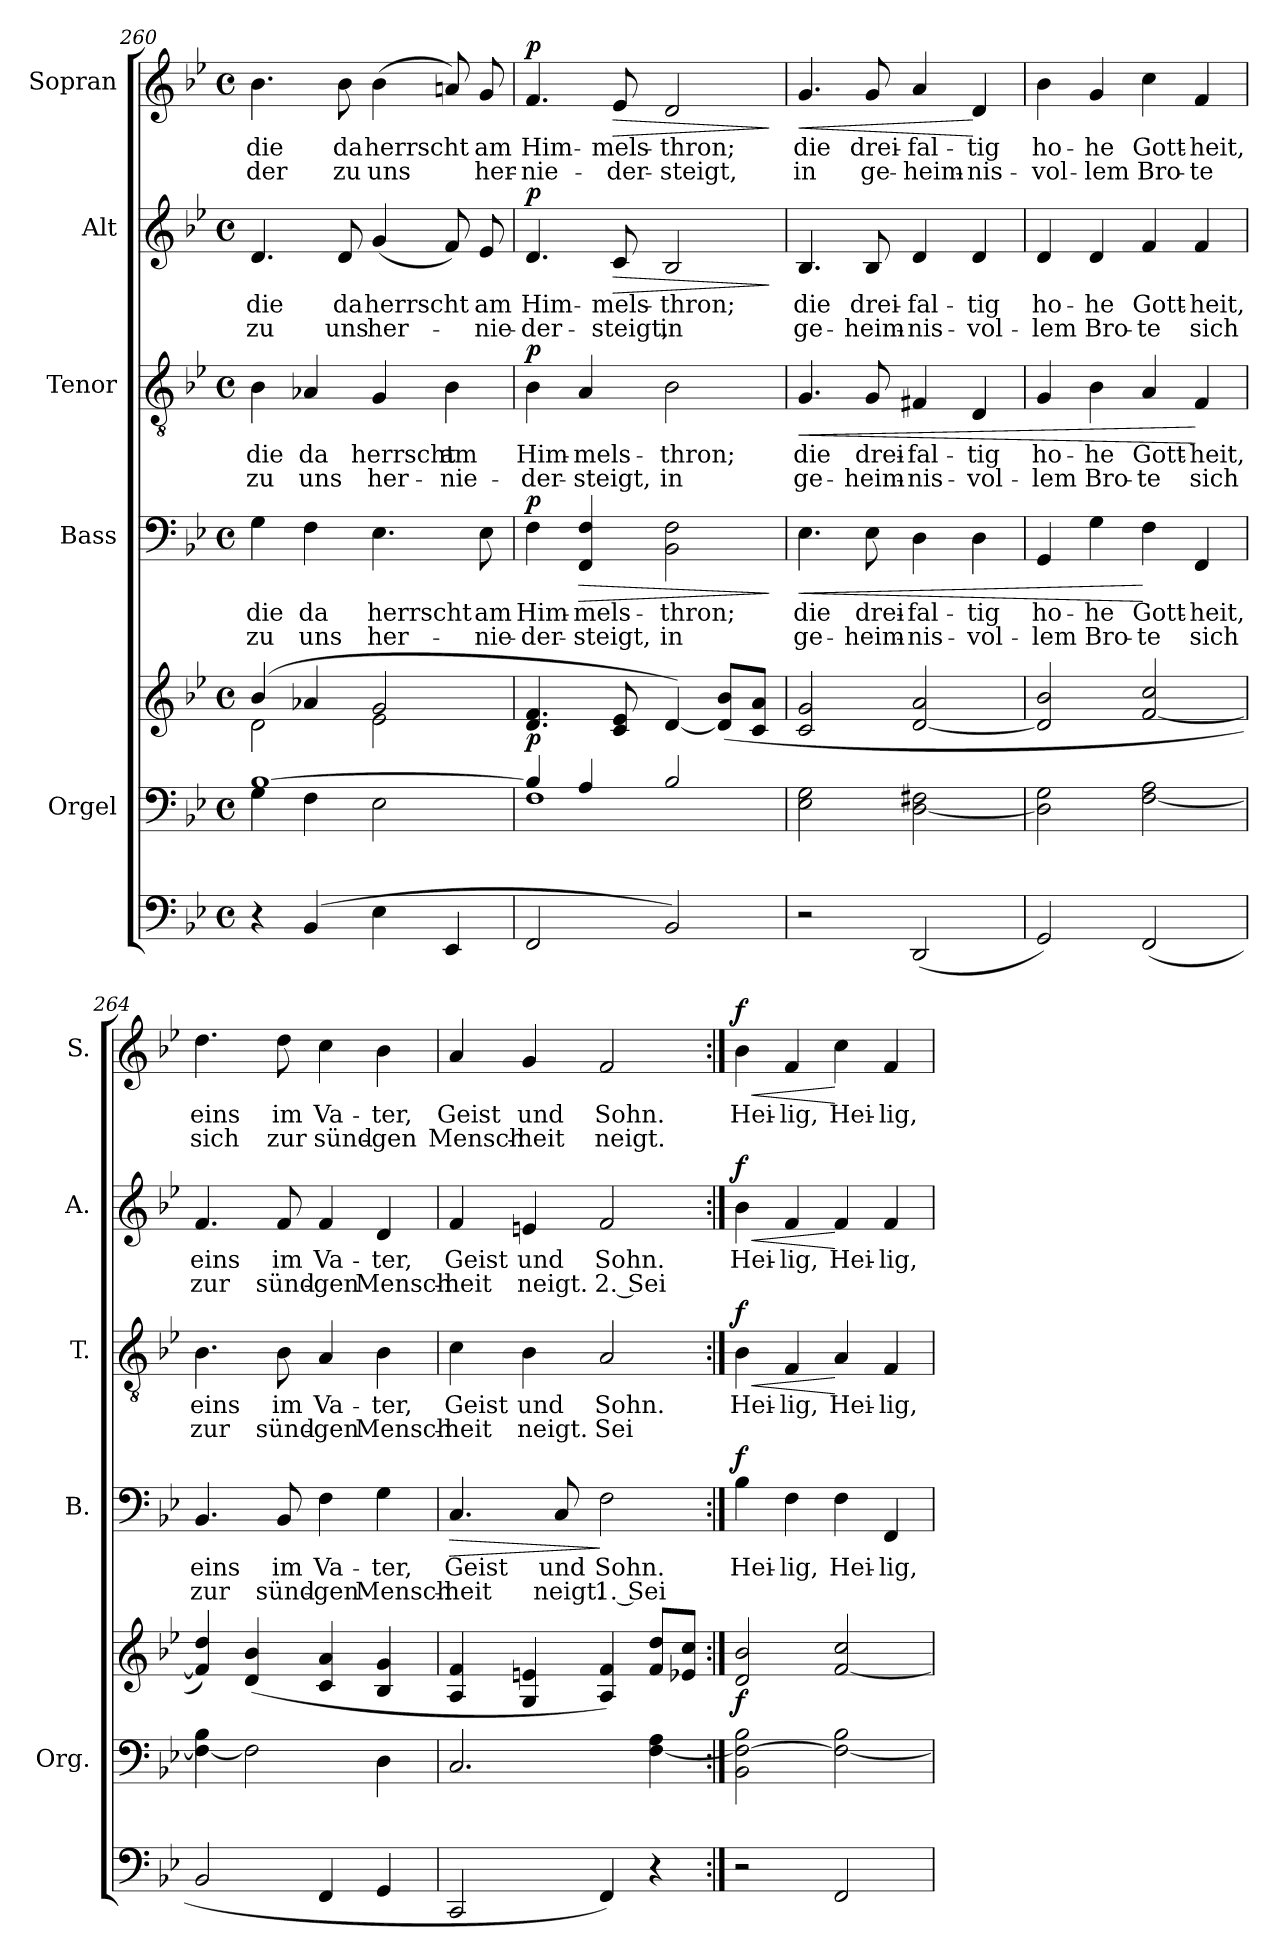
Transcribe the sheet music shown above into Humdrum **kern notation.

**kern	**kern	**kern	**dynam	**kern	**text	**text	**dynam	**kern	**text	**text	**dynam	**kern	**text	**text	**dynam	**kern	**text	**text	**dynam
*part6	*part5	*part5	*part5	*part4	*part4	*part4	*part4	*part3	*part3	*part3	*part3	*part2	*part2	*part2	*part2	*part1	*part1	*part1	*part1
*staff7	*staff6	*staff5	*staff5/6	*staff4	*staff4	*staff4	*staff4	*staff3	*staff3	*staff3	*staff3	*staff2	*staff2	*staff2	*staff2	*staff1	*staff1	*staff1	*staff1
*	*I"Orgel	*	*	*I"Bass	*	*	*	*I"Tenor	*	*	*	*I"Alt	*	*	*	*I"Sopran	*	*	*
*	*I'Org.	*	*	*I'B.	*	*	*	*I'T.	*	*	*	*I'A.	*	*	*	*I'S.	*	*	*
*clefF4	*clefF4	*clefG2	*	*clefF4	*	*	*	*clefGv2	*	*	*	*clefG2	*	*	*	*clefG2	*	*	*
*k[b-e-]	*k[b-e-]	*k[b-e-]	*	*k[b-e-]	*	*	*	*k[b-e-]	*	*	*	*k[b-e-]	*	*	*	*k[b-e-]	*	*	*
*B-:	*B-:	*B-:	*	*B-:	*	*	*	*B-:	*	*	*	*B-:	*	*	*	*B-:	*	*	*
*M4/4	*M4/4	*M4/4	*	*M4/4	*	*	*	*M4/4	*	*	*	*M4/4	*	*	*	*M4/4	*	*	*
*met(c)	*met(c)	*met(c)	*	*met(c)	*	*	*	*met(c)	*	*	*	*met(c)	*	*	*	*met(c)	*	*	*
=260	=260	=260	=260	=260	=260	=260	=260	=260	=260	=260	=260	=260	=260	=260	=260	=260	=260	=260	=260
*	*^	*^	*	*	*	*	*	*	*	*	*	*	*	*	*	*	*	*	*
!	!	!	!	!	!	!	!LO:LY:b	!LO:LY:b	!	!	!LO:LY:b	!LO:LY:b	!	!	!LO:LY:b	!LO:LY:b	!	!	!LO:LY:b	!LO:LY:b	!
4r	[>1B-	4G\	(4b-/	2d\	.	4G\	die	zu	.	4B-\	die	zu	.	4.d/	die	zu	.	4.b-\	die	der	.
!	!	!	!	!	!	!	!LO:LY:b	!LO:LY:b	!	!	!LO:LY:b	!LO:LY:b	!	!	!	!	!	!	!	!	!
(4BB-/	.	4F\	4a-X/	.	.	4F\	da	uns	.	4A-X/	da	uns	.	.	.	.	.	.	.	.	.
!	!	!	!	!	!	!	!	!	!	!	!	!	!	!	!LO:LY:b	!LO:LY:b	!	!	!LO:LY:b	!LO:LY:b	!
.	.	.	.	.	.	.	.	.	.	.	.	.	.	8d/	da	uns	.	8b-\	da	zu	.
!	!	!	!	!	!	!	!LO:LY:b	!LO:LY:b	!	!	!LO:LY:b	!LO:LY:b	!	!	!LO:LY:b	!LO:LY:b	!	!	!LO:LY:b	!LO:LY:b	!
4E-\	.	2E-\	2g/	2e-\	.	4.E-\	herrscht	her-	.	4G/	herrscht	her-	.	(<4g/	herrscht	her-	.	(>4b-\	herrscht	uns	.
!	!	!	!	!	!	!	!	!	!	!	!LO:LY:b	!LO:LY:b	!	!	!	!	!	!	!	!	!
4EE-/	.	.	.	.	.	.	.	.	.	4B-\	am	-nie-	.	8f/)	.	.	.	8an/)	.	.	.
!	!	!	!	!	!	!	!LO:LY:b	!LO:LY:b	!	!	!	!	!	!	!LO:LY:b	!LO:LY:b	!	!	!LO:LY:b	!LO:LY:b	!
.	.	.	.	.	.	8E-\	am	-nie-	.	.	.	.	.	8e-/	am	-nie-	.	8g/	am	her-	.
*	*	*	*v	*v	*	*	*	*	*	*	*	*	*	*	*	*	*	*	*	*	*
=261	=261	=261	=261	=261	=261	=261	=261	=261	=261	=261	=261	=261	=261	=261	=261	=261	=261	=261	=261	=261
!	!	!	!	!LO:DY:b	!	!LO:LY:b	!LO:LY:b	!LO:DY:a	!	!LO:LY:b	!LO:LY:b	!LO:DY:a	!	!LO:LY:b	!LO:LY:b	!LO:DY:a	!	!LO:LY:b	!LO:LY:b	!LO:DY:a
2FF/	4B-/]	1F	4.d/ 4.f/	p	4F\	Him-	-der-	p	4B-\	Him-	-der-	p	4.d/	Him-	-der-	p	4.f/	Him-	-nie-	p
!	!	!	!	!	!	!LO:LY:b	!LO:LY:b	!LO:HP:b	!	!LO:LY:b	!LO:LY:b	!	!	!	!	!	!	!	!	!
.	4A/	.	.	.	4FF/ 4F/	-mels-	-steigt,	>	4A/	-mels-	-steigt,	.	.	.	.	.	.	.	.	.
!	!	!	!	!	!	!	!	!	!	!	!	!	!	!LO:LY:b	!LO:LY:b	!LO:HP:b	!	!LO:LY:b	!LO:LY:b	!LO:HP:b
.	.	.	8c/ 8e-/	.	.	.	.	.	.	.	.	.	8c/	-mels-	-steigt,	>	8e-/	-mels-	-der-	>
!	!	!	!	!	!	!LO:LY:b	!LO:LY:b	!	!	!LO:LY:b	!LO:LY:b	!	!	!LO:LY:b	!LO:LY:b	!	!	!LO:LY:b	!LO:LY:b	!
2BB-/)	2B-/	.	[4d/)	.	2BB-\ 2F\	-thron;	in	.	2B-\	-thron;	in	.	2B-/	-thron;	in	.	2d/	-thron;	-steigt,	.
.	.	.	(>8d/] 8b-/L	.	.	.	.	.	.	.	.	.	.	.	.	.	.	.	.	.
.	.	.	8c/ 8a/J	.	.	.	.	.	.	.	.	.	.	.	.	.	.	.	.	.
*	*v	*v	*	*	*	*	*	*	*	*	*	*	*	*	*	*	*	*	*	*
.	.	.	.	.	.	.	]	.	.	.	.	.	.	.	]	.	.	.	]
=262	=262	=262	=262	=262	=262	=262	=262	=262	=262	=262	=262	=262	=262	=262	=262	=262	=262	=262	=262
!	!	!	!	!	!LO:LY:b	!LO:LY:b	!LO:HP:b	!	!LO:LY:b	!LO:LY:b	!LO:HP:b	!	!LO:LY:b	!LO:LY:b	!	!	!LO:LY:b	!LO:LY:b	!LO:HP:b
2r	2E-\ 2G\	2c/ 2g/	.	4.E-\	die	ge-	<	4.G/	die	ge-	<	4.B-/	die	ge-	.	4.g/	die	in	<
!	!	!	!	!	!LO:LY:b	!LO:LY:b	!	!	!LO:LY:b	!LO:LY:b	!	!	!LO:LY:b	!LO:LY:b	!	!	!LO:LY:b	!LO:LY:b	!
.	.	.	.	8E-\	drei-	-heim-	.	8G/	drei-	-heim-	.	8B-/	drei-	-heim-	.	8g/	drei-	ge-	.
!	!	!	!	!	!LO:LY:b	!LO:LY:b	!	!	!LO:LY:b	!LO:LY:b	!	!	!LO:LY:b	!LO:LY:b	!	!	!LO:LY:b	!LO:LY:b	!
(<2DD/	[<2D\ 2F#X\	[2d/ 2a/	.	4D\	-fal-	-nis-	.	4F#X/	-fal-	-nis-	.	4d/	-fal-	-nis-	.	4a/	-fal-	-heim-	.
!	!	!	!	!	!LO:LY:b	!LO:LY:b	!	!	!LO:LY:b	!LO:LY:b	!	!	!LO:LY:b	!LO:LY:b	!	!	!LO:LY:b	!LO:LY:b	!
.	.	.	.	4D\	-tig	-vol-	.	4D/	-tig	-vol-	.	4d/	-tig	-vol-	.	4d/	-tig	-nis-	[
!!LO:PB:g=z
=263	=263	=263	=263	=263	=263	=263	=263	=263	=263	=263	=263	=263	=263	=263	=263	=263	=263	=263	=263
!	!	!	!	!	!LO:LY:b	!LO:LY:b	!	!	!LO:LY:b	!LO:LY:b	!	!	!LO:LY:b	!LO:LY:b	!	!	!LO:LY:b	!LO:LY:b	!
2GG/)	2D\] 2G\	2d/] 2b-/	.	4GG/	ho-	-lem	.	4G/	ho-	-lem	.	4d/	ho-	-lem	.	4b-\	ho-	-vol-	.
!	!	!	!	!	!LO:LY:b	!LO:LY:b	!	!	!LO:LY:b	!LO:LY:b	!	!	!LO:LY:b	!LO:LY:b	!	!	!LO:LY:b	!LO:LY:b	!
.	.	.	.	4G\	-he	Bro-	.	4B-\	-he	Bro-	.	4d/	-he	Bro-	.	4g/	-he	-lem	.
!	!	!	!	!	!LO:LY:b	!LO:LY:b	!	!	!LO:LY:b	!LO:LY:b	!	!	!LO:LY:b	!LO:LY:b	!	!	!LO:LY:b	!LO:LY:b	!
(<2FF/	[<2F\ 2A\	[2f/ 2cc/	.	4F\	Gott-	-te	[	4A/	Gott-	-te	.	4f/	Gott-	-te	.	4cc\	Gott-	Bro-	.
!	!	!	!	!	!LO:LY:b	!LO:LY:b	!	!	!LO:LY:b	!LO:LY:b	!	!	!LO:LY:b	!LO:LY:b	!	!	!LO:LY:b	!LO:LY:b	!
.	.	.	.	4FF/	-heit,	sich	.	4F/	-heit,	sich	[	4f/	-heit,	sich	.	4f/	-heit,	-te	.
=264	=264	=264	=264	=264	=264	=264	=264	=264	=264	=264	=264	=264	=264	=264	=264	=264	=264	=264	=264
!	!	!	!	!	!LO:LY:b	!LO:LY:b	!	!	!LO:LY:b	!LO:LY:b	!	!	!LO:LY:b	!LO:LY:b	!	!	!LO:LY:b	!LO:LY:b	!
2BB-/	4F\_ 4B-\	4f/] 4dd/)	.	4.BB-/	eins	zur	.	4.B-\	eins	zur	.	4.f/	eins	zur	.	4.dd\	eins	sich	.
.	2F\]	(4d/ 4b-/	.	.	.	.	.	.	.	.	.	.	.	.	.	.	.	.	.
!	!	!	!	!	!LO:LY:b	!LO:LY:b	!	!	!LO:LY:b	!LO:LY:b	!	!	!LO:LY:b	!LO:LY:b	!	!	!LO:LY:b	!LO:LY:b	!
.	.	.	.	8BB-/	im	sünd-	.	8B-\	im	sünd-	.	8f/	im	sünd-	.	8dd\	im	zur	.
!	!	!	!	!	!LO:LY:b	!LO:LY:b	!	!	!LO:LY:b	!LO:LY:b	!	!	!LO:LY:b	!LO:LY:b	!	!	!LO:LY:b	!LO:LY:b	!
4FF/	.	4c/ 4a/	.	4F\	Va-	-gen	.	4A/	Va-	-gen	.	4f/	Va-	-gen	.	4cc\	Va-	sünd-	.
!	!	!	!	!	!LO:LY:b	!LO:LY:b	!	!	!LO:LY:b	!LO:LY:b	!	!	!LO:LY:b	!LO:LY:b	!	!	!LO:LY:b	!LO:LY:b	!
4GG/	4D\	4B-/ 4g/	.	4G\	-ter,	Mensch-	.	4B-\	-ter,	Mensch-	.	4d/	-ter,	Mensch-	.	4b-\	-ter,	-gen	.
=265	=265	=265	=265	=265	=265	=265	=265	=265	=265	=265	=265	=265	=265	=265	=265	=265	=265	=265	=265
!	!	!	!	!	!LO:LY:b	!LO:LY:b	!LO:HP:b	!	!LO:LY:b	!LO:LY:b	!	!	!LO:LY:b	!LO:LY:b	!	!	!LO:LY:b	!LO:LY:b	!
2CC/	2.C/	4A/ 4f/	.	4.C/	Geist	-heit	>	4c\	Geist	-heit	.	4f/	Geist	-heit	.	4a/	Geist	Mensch-	.
!	!	!	!	!	!	!	!	!	!LO:LY:b	!LO:LY:b	!	!	!LO:LY:b	!LO:LY:b	!	!	!LO:LY:b	!LO:LY:b	!
.	.	4G/ 4en/	.	.	.	.	.	4B-\	und	neigt.	.	4en/	und	neigt.	.	4g/	und	-heit	.
!	!	!	!	!	!LO:LY:b	!LO:LY:b	!	!	!	!	!	!	!	!	!	!	!	!	!
.	.	.	.	8C/	und	neigt.	.	.	.	.	.	.	.	.	.	.	.	.	.
!	!	!	!	!	!LO:LY:b	!LO:LY:b	!	!	!LO:LY:b	!LO:LY:b	!	!	!LO:LY:b	!LO:LY:b	!	!	!LO:LY:b	!LO:LY:b	!
4FF/)	.	4A/ 4f/)	.	2F\	Sohn.	1. Sei	]	2A/	Sohn.	Sei	.	2f/	Sohn.	2. Sei	.	2f/	Sohn.	neigt.	.
4r	[<4F\ 4A\	8f/ 8dd/L	.	.	.	.	.	.	.	.	.	.	.	.	.	.	.	.	.
.	.	8e-X/ 8cc/J	.	.	.	.	.	.	.	.	.	.	.	.	.	.	.	.	.
=266:|!	=266:|!	=266:|!	=266:|!	=266:|!	=266:|!	=266:|!	=266:|!	=266:|!	=266:|!	=266:|!	=266:|!	=266:|!	=266:|!	=266:|!	=266:|!	=266:|!	=266:|!	=266:|!	=266:|!
!	!	!	!LO:DY:b	!	!LO:LY:b	!	!LO:DY:a	!	!LO:LY:b	!	!LO:HP:b	!	!LO:LY:b	!	!LO:HP:b	!	!LO:LY:b	!	!LO:HP:b
!	!	!	!	!	!	!	!	!	!	!	!LO:DY:n=1:a	!	!	!	!LO:DY:n=1:a	!	!	!	!LO:DY:n=1:a
2r	2BB-\ 2F\_ 2B-\	2d/ 2b-/	f	4B-\	Hei-	.	f	4B-\	Hei-	.	< f	4b-\	Hei-	.	< f	4b-\	Hei-	.	< f
!	!	!	!	!	!LO:LY:b	!	!	!	!LO:LY:b	!	!	!	!LO:LY:b	!	!	!	!LO:LY:b	!	!
.	.	.	.	4F\	-lig,	.	.	4F/	-lig,	.	.	4f/	-lig,	.	.	4f/	-lig,	.	.
!	!	!	!	!	!LO:LY:b	!	!	!	!LO:LY:b	!	!	!	!LO:LY:b	!	!	!	!LO:LY:b	!	!
2FF/	2F\_ 2B-\	[2f/ 2cc/	.	4F\	Hei-	.	.	4A/	Hei-	.	[	4f/	Hei-	.	[	4cc\	Hei-	.	[
!	!	!	!	!	!LO:LY:b	!	!	!	!LO:LY:b	!	!	!	!LO:LY:b	!	!	!	!LO:LY:b	!	!
.	.	.	.	4FF/	-lig,	.	.	4F/	-lig,	.	.	4f/	-lig,	.	.	4f/	-lig,	.	.
=	=	=	=	=	=	=	=	=	=	=	=	=	=	=	=	=	=	=	=
*-	*-	*-	*-	*-	*-	*-	*-	*-	*-	*-	*-	*-	*-	*-	*-	*-	*-	*-	*-
